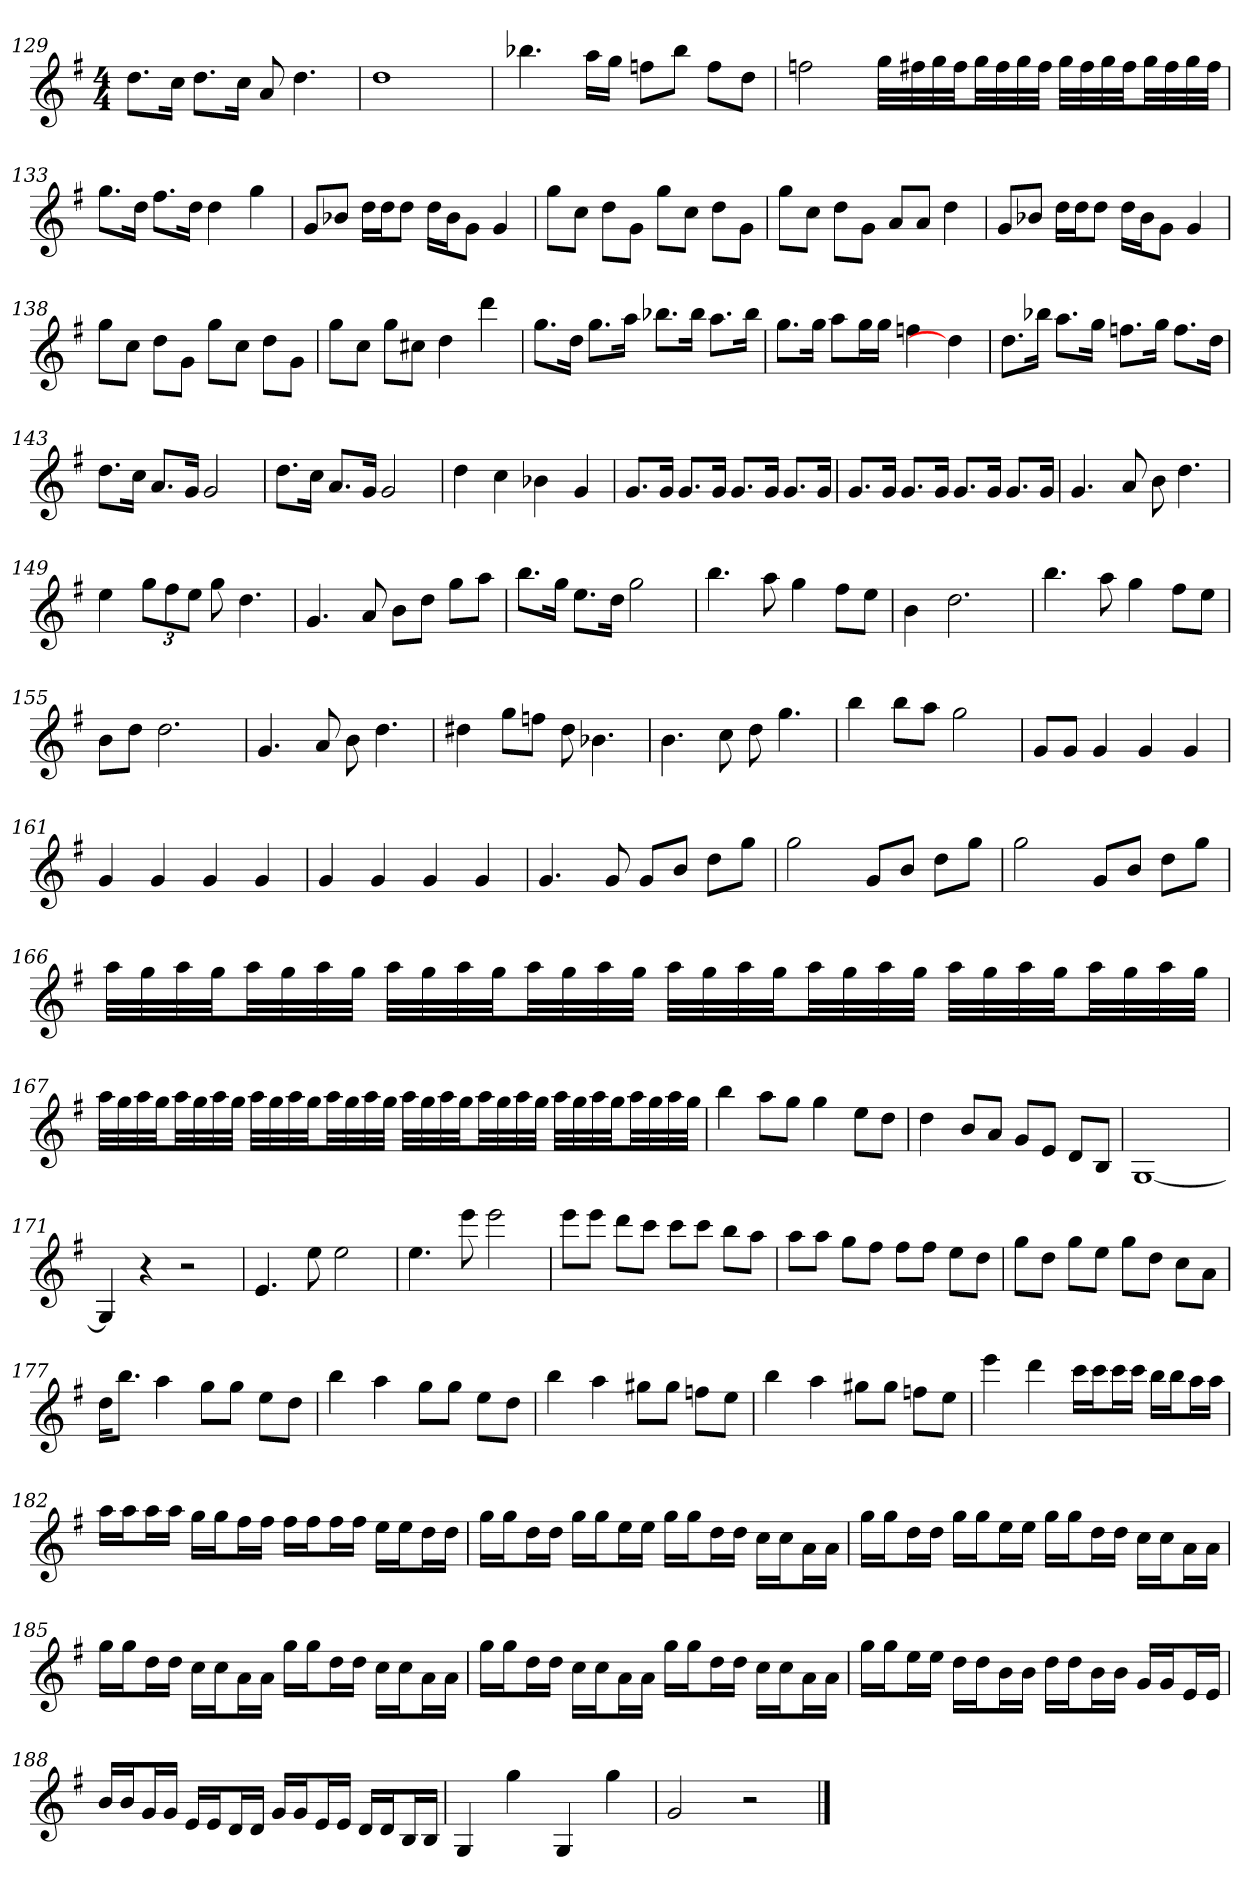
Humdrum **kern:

**kern
*part1
*staff1
*clefG2
*k[f#]
*G:
*M4/4
=129
8.dd\L
16cc\Jk
8.dd\L
16cc\Jk
8a
4.dd
=130
1dd
=131
4.bb-X
16aa\LL
16gg\JJ
8ffn\L
8bb-\J
8ff\L
8dd\J
=132
2ffn
32gg\LLL
32ff#X\
32gg\
32ff#\JJ
32gg\LL
32ff#\
32gg\
32ff#\JJJ
32gg\LLL
32ff#\
32gg\
32ff#\JJ
32gg\LL
32ff#\
32gg\
32ff#\JJJ
=133
8.gg\L
16dd\Jk
8.ff#\L
16dd\Jk
4dd
4gg
=134
8g/L
8b-X/J
16dd\LL
16dd\J
8dd\J
16dd\LL
16b-\J
8g\J
4g
=135
8gg\L
8cc\J
8dd\L
8g\J
8gg\L
8cc\J
8dd\L
8g\J
=136
8gg\L
8cc\J
8dd\L
8g\J
8a/L
8a/J
4dd
=137
8g/L
8b-X/J
16dd\LL
16dd\J
8dd\J
16dd\LL
16b-\J
8g\J
4g
=138
8gg\L
8cc\J
8dd\L
8g\J
8gg\L
8cc\J
8dd\L
8g\J
=139
8gg\L
8cc\J
8gg\L
8cc#X\J
4dd
4ddd
=140
8.gg\L
16dd\Jk
8.gg\L
16aa\Jk
8.bb-X\L
16bb-\Jk
8.aa\L
16bb-\Jk
=141
8.gg\L
16gg\Jk
8aa\L
16gg\L
16gg\JJ
4ffn
4dd]
=142
8.dd\L
16bb-X\Jk
8.aa\L
16gg\Jk
8.ffn\L
16gg\Jk
8.ff\L
16dd\Jk
=143
8.dd\L
16cc\Jk
8.a/L
16g/Jk
2g
=144
8.dd\L
16cc\Jk
8.a/L
16g/Jk
2g
=145
4dd
4cc
4b-X
4g
=146
8.g/L
16g/Jk
8.g/L
16g/Jk
8.g/L
16g/Jk
8.g/L
16g/Jk
=147
8.g/L
16g/Jk
8.g/L
16g/Jk
8.g/L
16g/Jk
8.g/L
16g/Jk
=148
4.g
8a
8b
4.dd
=149
4ee
12gg\L
12ff#\
12ee\J
8gg
4.dd
=150
4.g
8a
8b\L
8dd\J
8gg\L
8aa\J
=151
8.bb\L
16gg\Jk
8.ee\L
16dd\Jk
2gg
=152
4.bb
8aa
4gg
8ff#\L
8ee\J
=153
4b
2.dd
=154
4.bb
8aa
4gg
8ff#\L
8ee\J
=155
8b\L
8dd\J
2.dd
=156
4.g
8a
8b
4.dd
=157
4dd#X
8gg\L
8ffn\J
8dd#
4.b-X
=158
4.b
8cc
8dd
4.gg
=159
4bb
8bb\L
8aa\J
2gg
=160
8g/L
8g/J
4g
4g
4g
=161
4g
4g
4g
4g
=162
4g
4g
4g
4g
=163
4.g
8g
8g/L
8b/J
8dd\L
8gg\J
=164
2gg
8g/L
8b/J
8dd\L
8gg\J
=165
2gg
8g/L
8b/J
8dd\L
8gg\J
=166
32aa\LLL
32gg\
32aa\
32gg\JJ
32aa\LL
32gg\
32aa\
32gg\JJJ
32aa\LLL
32gg\
32aa\
32gg\JJ
32aa\LL
32gg\
32aa\
32gg\JJJ
32aa\LLL
32gg\
32aa\
32gg\JJ
32aa\LL
32gg\
32aa\
32gg\JJJ
32aa\LLL
32gg\
32aa\
32gg\JJ
32aa\LL
32gg\
32aa\
32gg\JJJ
=167
32aa\LLL
32gg\
32aa\
32gg\JJ
32aa\LL
32gg\
32aa\
32gg\JJJ
32aa\LLL
32gg\
32aa\
32gg\JJ
32aa\LL
32gg\
32aa\
32gg\JJJ
32aa\LLL
32gg\
32aa\
32gg\JJ
32aa\LL
32gg\
32aa\
32gg\JJJ
32aa\LLL
32gg\
32aa\
32gg\JJ
32aa\LL
32gg\
32aa\
32gg\JJJ
=168
4bb
8aa\L
8gg\J
4gg
8ee\L
8dd\J
=169
4dd
8b/L
8a/J
8g/L
8e/J
8d/L
8B/J
=170
[1G
=171
4G]
4r
2r
=172
4.e
8ee
2ee
=173
4.ee
8eee
2eee
=174
8eee\L
8eee\J
8ddd\L
8ccc\J
8ccc\L
8ccc\J
8bb\L
8aa\J
=175
8aa\L
8aa\J
8gg\L
8ff#\J
8ff#\L
8ff#\J
8ee\L
8dd\J
=176
8gg\L
8dd\J
8gg\L
8ee\J
8gg\L
8dd\J
8cc\L
8a\J
=177
16dd\KL
8.bb\J
4aa
8gg\L
8gg\J
8ee\L
8dd\J
=178
4bb
4aa
8gg\L
8gg\J
8ee\L
8dd\J
=179
4bb
4aa
8gg#X\L
8gg#\J
8ffn\L
8ee\J
=180
4bb
4aa
8gg#X\L
8gg#\J
8ffn\L
8ee\J
=181
4eee
4ddd
16ccc\LL
16ccc\J
16ccc\L
16ccc\JJ
16bb\LL
16bb\J
16aa\L
16aa\JJ
=182
16aa\LL
16aa\J
16aa\L
16aa\JJ
16gg\LL
16gg\J
16ff#\L
16ff#\JJ
16ff#\LL
16ff#\J
16ff#\L
16ff#\JJ
16ee\LL
16ee\J
16dd\L
16dd\JJ
=183
16gg\LL
16gg\J
16dd\L
16dd\JJ
16gg\LL
16gg\J
16ee\L
16ee\JJ
16gg\LL
16gg\J
16dd\L
16dd\JJ
16cc\LL
16cc\J
16a\L
16a\JJ
=184
16gg\LL
16gg\J
16dd\L
16dd\JJ
16gg\LL
16gg\J
16ee\L
16ee\JJ
16gg\LL
16gg\J
16dd\L
16dd\JJ
16cc\LL
16cc\J
16a\L
16a\JJ
=185
16gg\LL
16gg\J
16dd\L
16dd\JJ
16cc\LL
16cc\J
16a\L
16a\JJ
16gg\LL
16gg\J
16dd\L
16dd\JJ
16cc\LL
16cc\J
16a\L
16a\JJ
=186
16gg\LL
16gg\J
16dd\L
16dd\JJ
16cc\LL
16cc\J
16a\L
16a\JJ
16gg\LL
16gg\J
16dd\L
16dd\JJ
16cc\LL
16cc\J
16a\L
16a\JJ
=187
16gg\LL
16gg\J
16ee\L
16ee\JJ
16dd\LL
16dd\J
16b\L
16b\JJ
16dd\LL
16dd\J
16b\L
16b\JJ
16g/LL
16g/J
16e/L
16e/JJ
=188
16b/LL
16b/J
16g/L
16g/JJ
16e/LL
16e/J
16d/L
16d/JJ
16g/LL
16g/J
16e/L
16e/JJ
16d/LL
16d/J
16B/L
16B/JJ
=189
4G
4gg
4G
4gg
=190
2g
2r
==
*-
